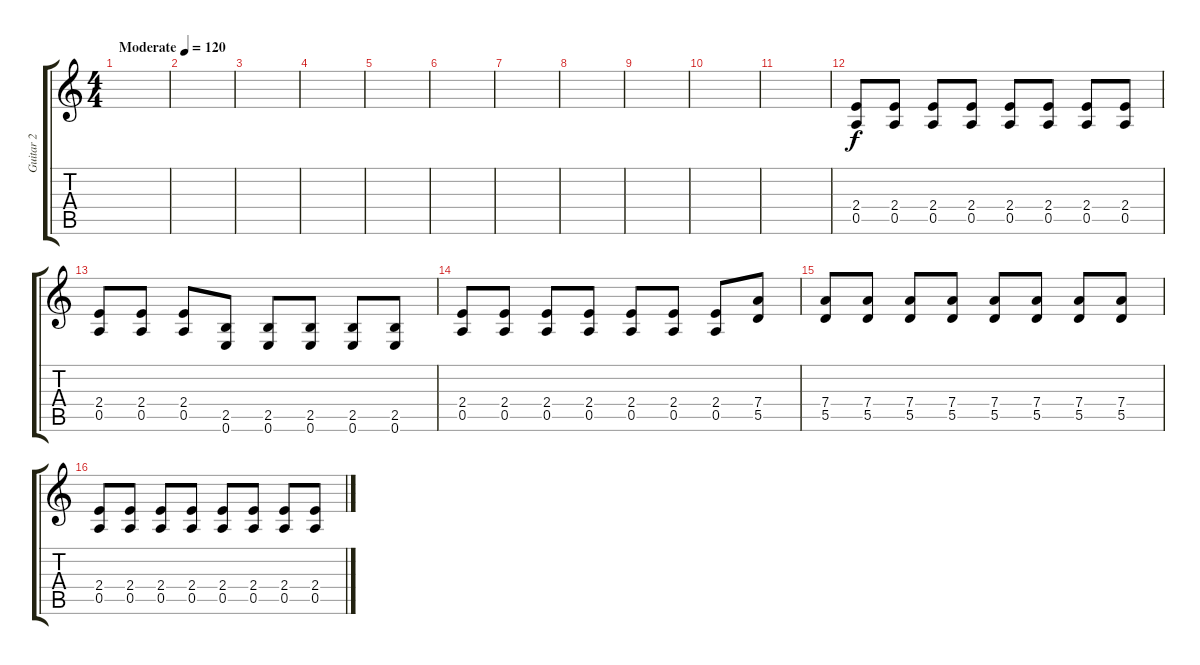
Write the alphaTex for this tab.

\track ("Guitar 2" "Guitar 2") {instrument distortionguitar}
\staff {score tabs}
\tuning (E4 B3 G3 D3 A2 E2) {hide}
\ts (4 4)
\tempo (120 "Moderate")
\clef g2
\ks c
|
|
|
|
|
|
|
|
|
|
|
(2.4 0.5).8 (2.4 0.5).8 (2.4 0.5).8 (2.4 0.5).8 (2.4 0.5).8 (2.4 0.5).8 (2.4 0.5).8 (2.4 0.5).8 |
(2.4 0.5).8 (2.4 0.5).8 (2.4 0.5).8 (2.5 0.6).8 (2.5 0.6).8 (2.5 0.6).8 (2.5 0.6).8 (2.5 0.6).8 |
(2.4 0.5).8 (2.4 0.5).8 (2.4 0.5).8 (2.4 0.5).8 (2.4 0.5).8 (2.4 0.5).8 (2.4 0.5).8 (7.4 5.5).8 |
(7.4 5.5).8 (7.4 5.5).8 (7.4 5.5).8 (7.4 5.5).8 (7.4 5.5).8 (7.4 5.5).8 (7.4 5.5).8 (7.4 5.5).8 |
(2.4 0.5).8 (2.4 0.5).8 (2.4 0.5).8 (2.4 0.5).8 (2.4 0.5).8 (2.4 0.5).8 (2.4 0.5).8 (2.4 0.5).8
